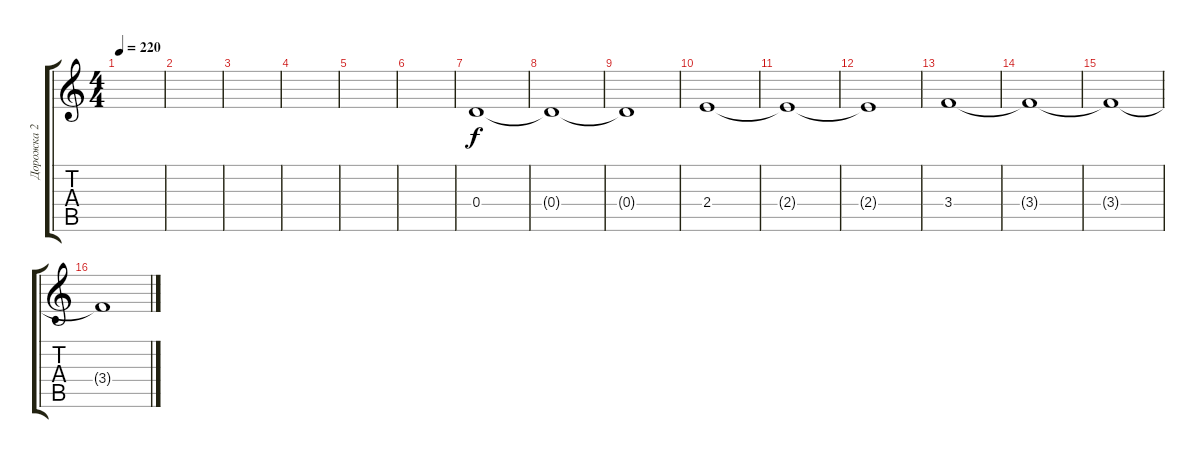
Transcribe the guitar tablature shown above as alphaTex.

\track ("Дорожка 2" "Дорожка 2") {instrument distortionguitar}
\staff {score tabs}
\tuning (E4 B3 G3 D3 A2 E2) {hide}
\ts (4 4)
\tempo 220
\clef g2
\ks c
|
|
|
|
|
|
0.4.1 |
0.4{t}.1 |
0.4{t}.1 |
2.4.1 |
2.4{t}.1 |
2.4{t}.1 |
3.4.1 |
3.4{t}.1 |
3.4{t}.1 |
3.4{t}.1
